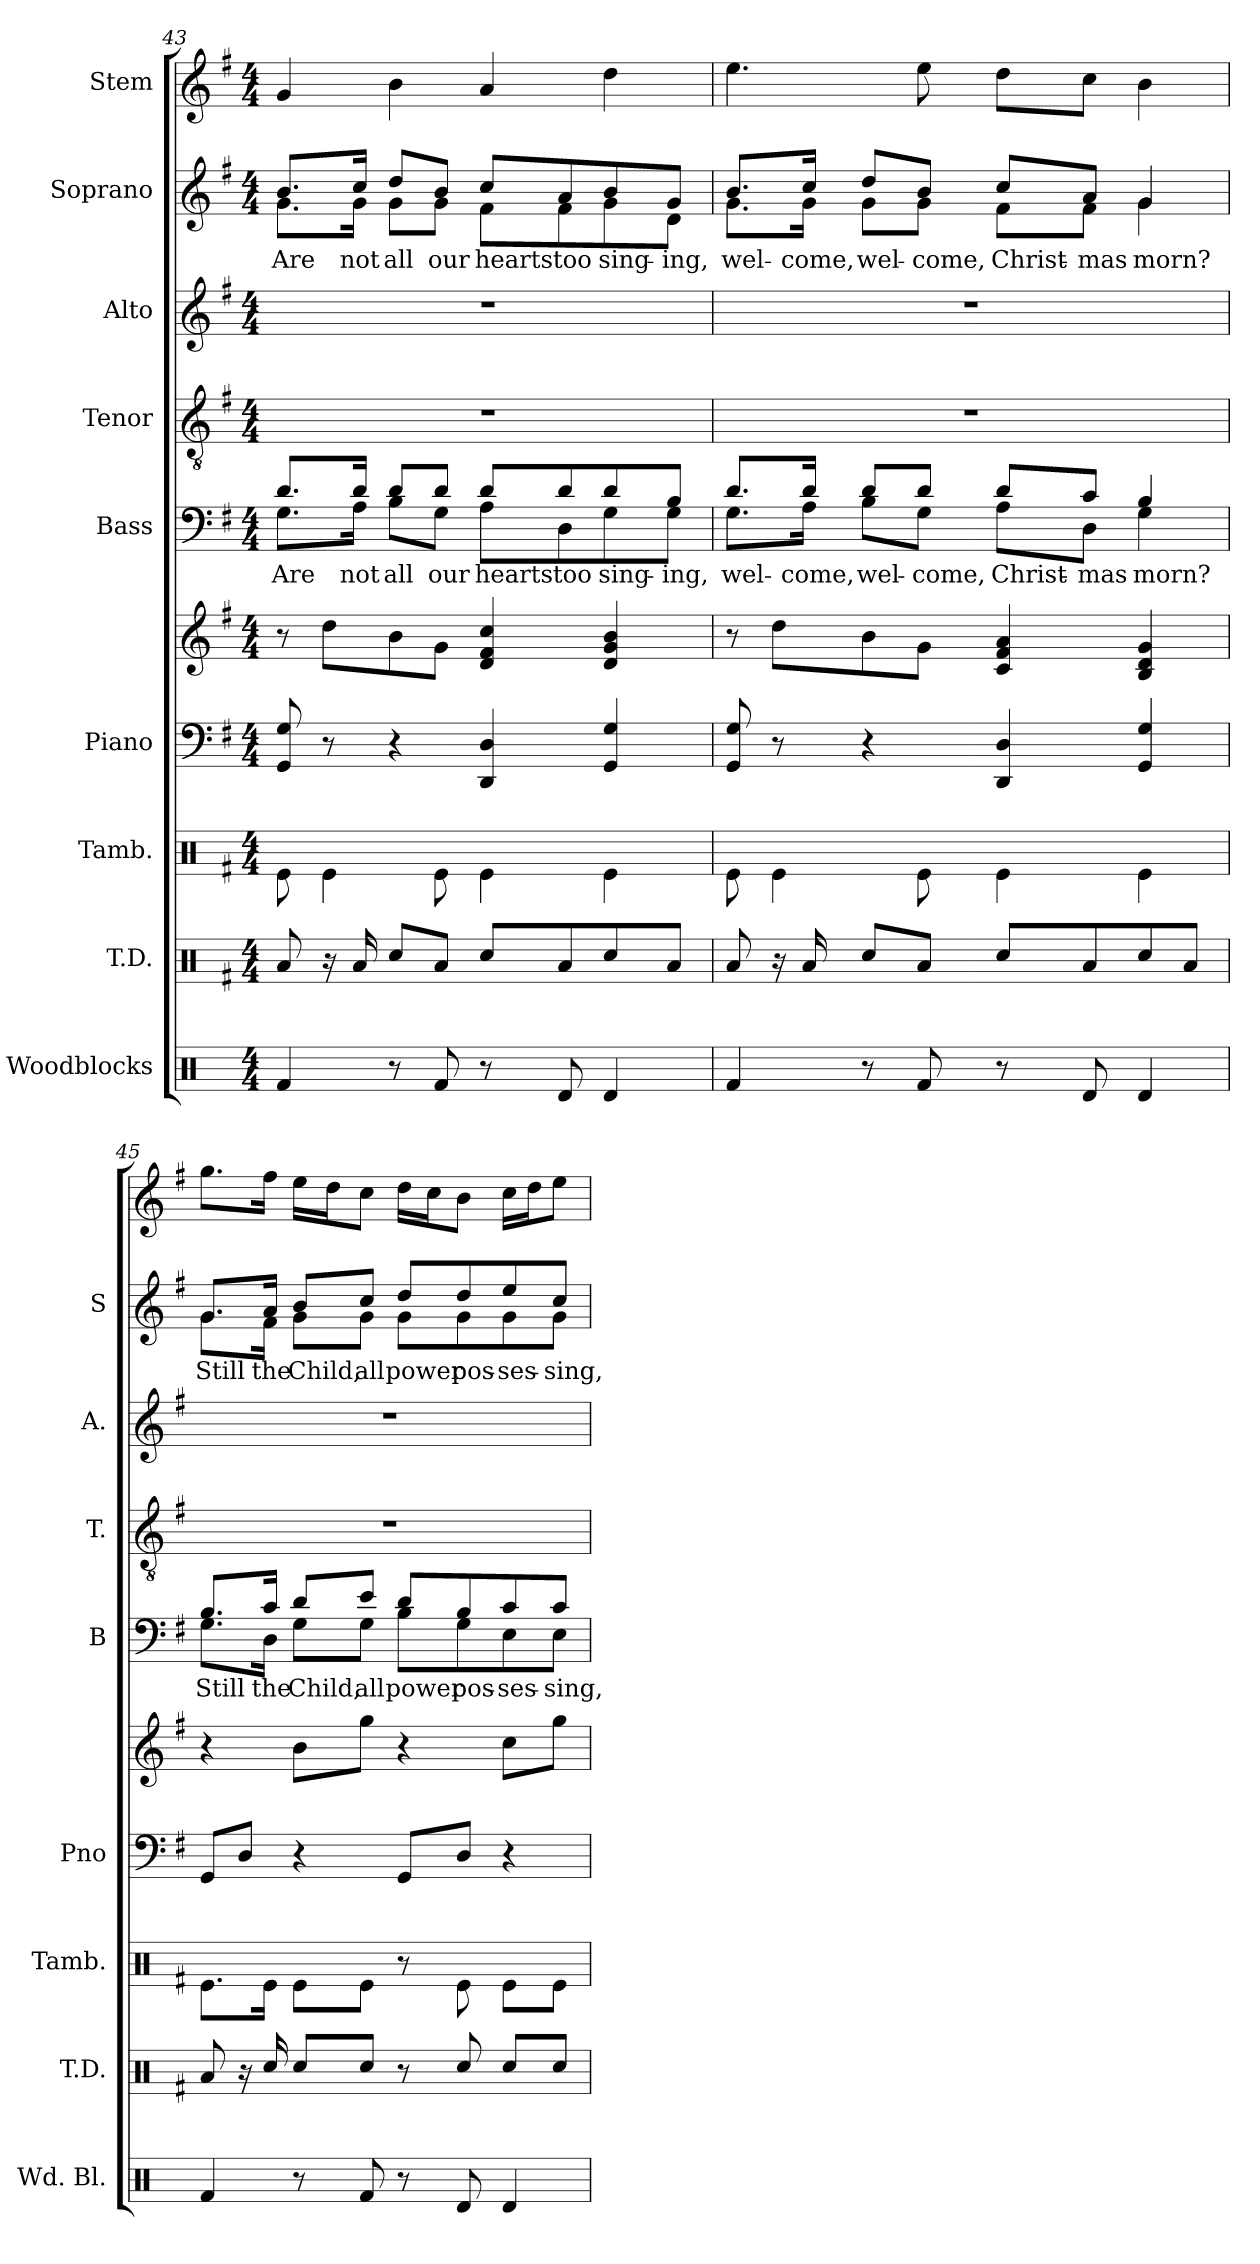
**kern	**kern	**kern	**kern	**kern	**kern	**text	**kern	**kern	**kern	**text	**kern
*part9	*part8	*part7	*part6	*part6	*part5	*part5	*part4	*part3	*part2	*part2	*part1
*staff10	*staff9	*staff8	*staff7	*staff6	*staff5	*staff5	*staff4	*staff3	*staff2	*staff2	*staff1
*I"Woodblocks	*I"T.D.	*I"Tamb.	*I"Piano	*	*I"Bass	*	*I"Tenor	*I"Alto	*I"Soprano	*	*I"Stem
*I'Wd. Bl.	*I'T.D.	*I'Tamb.	*I'Pno	*	*I'B	*	*I'T.	*I'A.	*I'S	*	*
!!LO:PB:g=z
*clefX	*clefX	*clefX	*clefF4	*clefG2	*clefF4	*	*clefGv2	*clefG2	*clefG2	*	*clefG2
*k[]	*k[f#]	*k[f#]	*k[f#]	*k[f#]	*k[f#]	*	*k[f#]	*k[f#]	*k[f#]	*	*k[f#]
*M4/4	*M4/4	*M4/4	*M4/4	*M4/4	*M4/4	*	*M4/4	*M4/4	*M4/4	*	*M4/4
=43	=43	=43	=43	=43	=43	=43	=43	=43	=43	=43	=43
*	*	*	*	*	*^	*	*	*	*^	*	*
4Rf/	8Ra/	8Re\	8GG/ 8G/	8r	8.d/L	8.G\L	Are	1r	1r	8.b/L	8.g\L	Are	4g/
.	16r	4Re\	8r	8dd\L	.	.	.	.	.	.	.	.	.
.	16Ra/	.	.	.	16d/Jk	16A\Jk	not	.	.	16cc/Jk	16g\Jk	not	.
8r	8Rcc/L	.	4r	8b\	8d/L	8B\L	all	.	.	8dd/L	8g\L	all	4b\
8Rf/	8Ra/J	8Re\	.	8g\J	8d/J	8G\J	our	.	.	8b/J	8g\J	our	.
8r	8Rcc/L	4Re\	4DD/ 4D/	4d/ 4f#/ 4cc/	8d/L	8A\L	hearts	.	.	8cc/L	8f#\L	hearts	4a/
8Rd/	8Ra/	.	.	.	8d/	8D\	too	.	.	8a/	8f#\	too	.
4Rd/	8Rcc/	4Re\	4GG/ 4G/	4d/ 4g/ 4b/	8d/	8G\	sing-	.	.	8b/	8g\	sing-	4dd\
.	8Ra/J	.	.	.	8B/J	8G\J	-ing,	.	.	8g/J	8d\J	-ing,	.
=44	=44	=44	=44	=44	=44	=44	=44	=44	=44	=44	=44	=44	=44
4Rf/	8Ra/	8Re\	8GG/ 8G/	8r	8.d/L	8.G\L	wel-	1r	1r	8.b/L	8.g\L	wel-	4.ee\
.	16r	4Re\	8r	8dd\L	.	.	.	.	.	.	.	.	.
.	16Ra/	.	.	.	16d/Jk	16A\Jk	-come,	.	.	16cc/Jk	16g\Jk	-come,	.
8r	8Rcc/L	.	4r	8b\	8d/L	8B\L	wel-	.	.	8dd/L	8g\L	wel-	.
8Rf/	8Ra/J	8Re\	.	8g\J	8d/J	8G\J	-come,	.	.	8b/J	8g\J	-come,	8ee\
8r	8Rcc/L	4Re\	4DD/ 4D/	4c/ 4f#/ 4a/	8d/L	8A\L	Christ-	.	.	8cc/L	8f#\L	Christ-	8dd\L
8Rd/	8Ra/	.	.	.	8c/J	8D\J	-mas	.	.	8a/J	8f#\J	-mas	8cc\J
4Rd/	8Rcc/	4Re\	4GG/ 4G/	4B/ 4d/ 4g/	4B/	4G\	morn?	.	.	4g/	4g\	morn?	4b\
.	8Ra/J	.	.	.	.	.	.	.	.	.	.	.	.
!!LO:LB:g=z
=45	=45	=45	=45	=45	=45	=45	=45	=45	=45	=45	=45	=45	=45
4Rf/	8Ra/	8.Re\L	8GG/L	4r	8.B/L	8.G\L	Still	1r	1r	8.g/L	8.g\L	Still	8.gg\L
.	16r	.	8D/J	.	.	.	.	.	.	.	.	.	.
.	16Rcc/	16Re\Jk	.	.	16c/Jk	16D\Jk	the	.	.	16a/Jk	16f#\Jk	the	16ff#\Jk
8r	8Rcc/L	8Re\L	4r	8b\L	8d/L	8G\L	Child,	.	.	8b/L	8g\L	Child,	16ee\LL
.	.	.	.	.	.	.	.	.	.	.	.	.	16dd\J
8Rf/	8Rcc/J	8Re\J	.	8gg\J	8e/J	8G\J	all	.	.	8cc/J	8g\J	all	8cc\J
8r	8r	8r	8GG/L	4r	8d/L	8B\L	power	.	.	8dd/L	8g\L	power	16dd\LL
.	.	.	.	.	.	.	.	.	.	.	.	.	16cc\J
8Rd/	8Rcc/	8Re\	8D/J	.	8B/	8G\	pos-	.	.	8dd/	8g\	pos-	8b\J
4Rd/	8Rcc/L	8Re\L	4r	8cc\L	8c/	8E\	-ses-	.	.	8ee/	8g\	-ses-	16cc\LL
.	.	.	.	.	.	.	.	.	.	.	.	.	16dd\J
.	8Rcc/J	8Re\J	.	8gg\J	8c/J	8E\J	-sing,	.	.	8cc/J	8g\J	-sing,	8ee\J
*	*	*	*	*	*v	*v	*	*	*	*v	*v	*	*
=	=	=	=	=	=	=	=	=	=	=	=
*-	*-	*-	*-	*-	*-	*-	*-	*-	*-	*-	*-
